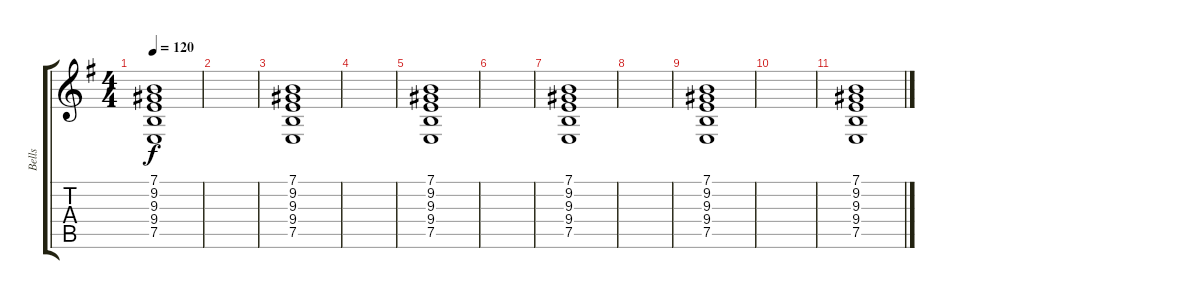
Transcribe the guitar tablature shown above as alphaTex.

\track ("Bells" "Bells") {instrument tubularbells}
\staff {score tabs}
\tuning (E4 B3 G3 D3 A2 E2) {hide}
\ts (4 4)
\tempo 120
\clef g2
\ks g
(7.1 9.2 9.3 9.4 7.5).1{dy f} |
|
(7.1 9.2 9.3 9.4 7.5).1 |
|
(7.1 9.2 9.3 9.4 7.5).1 |
|
(7.1 9.2 9.3 9.4 7.5).1 |
|
(7.1 9.2 9.3 9.4 7.5).1 |
|
(7.1 9.2 9.3 9.4 7.5).1
